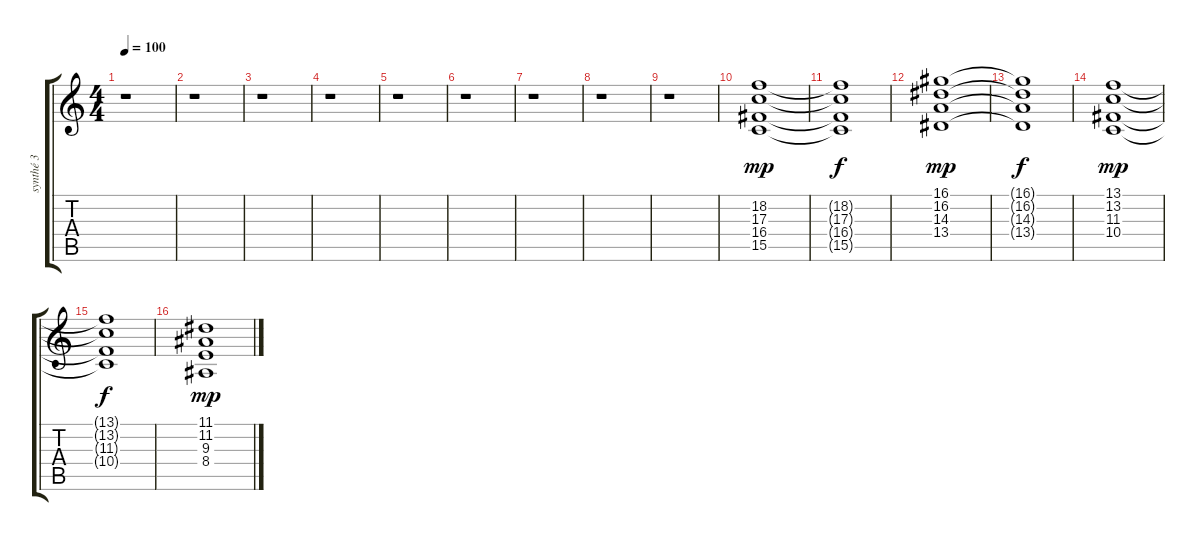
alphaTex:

\track ("synthé 3" "synthé 3") {instrument synthstrings1}
\staff {score tabs}
\tuning (E4 B3 G3 D3 A2 E2) {hide}
\ts (4 4)
\tempo 100
\clef g2
\ks c
r.1{dy mp} |
r.1 |
r.1 |
r.1 |
r.1 |
r.1 |
r.1 |
r.1 |
r.1 |
(18.2 17.3 16.4 15.5).1 |
(18.2{t} 17.3{t} 16.4{t} 15.5{t}).1{dy f} |
(16.1 16.2 14.3 13.4).1{dy mp} |
(16.1{t} 16.2{t} 14.3{t} 13.4{t}).1{dy f} |
(13.1 13.2 11.3 10.4).1{dy mp} |
(13.1{t} 13.2{t} 11.3{t} 10.4{t}).1{dy f} |
(11.1 11.2 9.3 8.4).1{dy mp}
